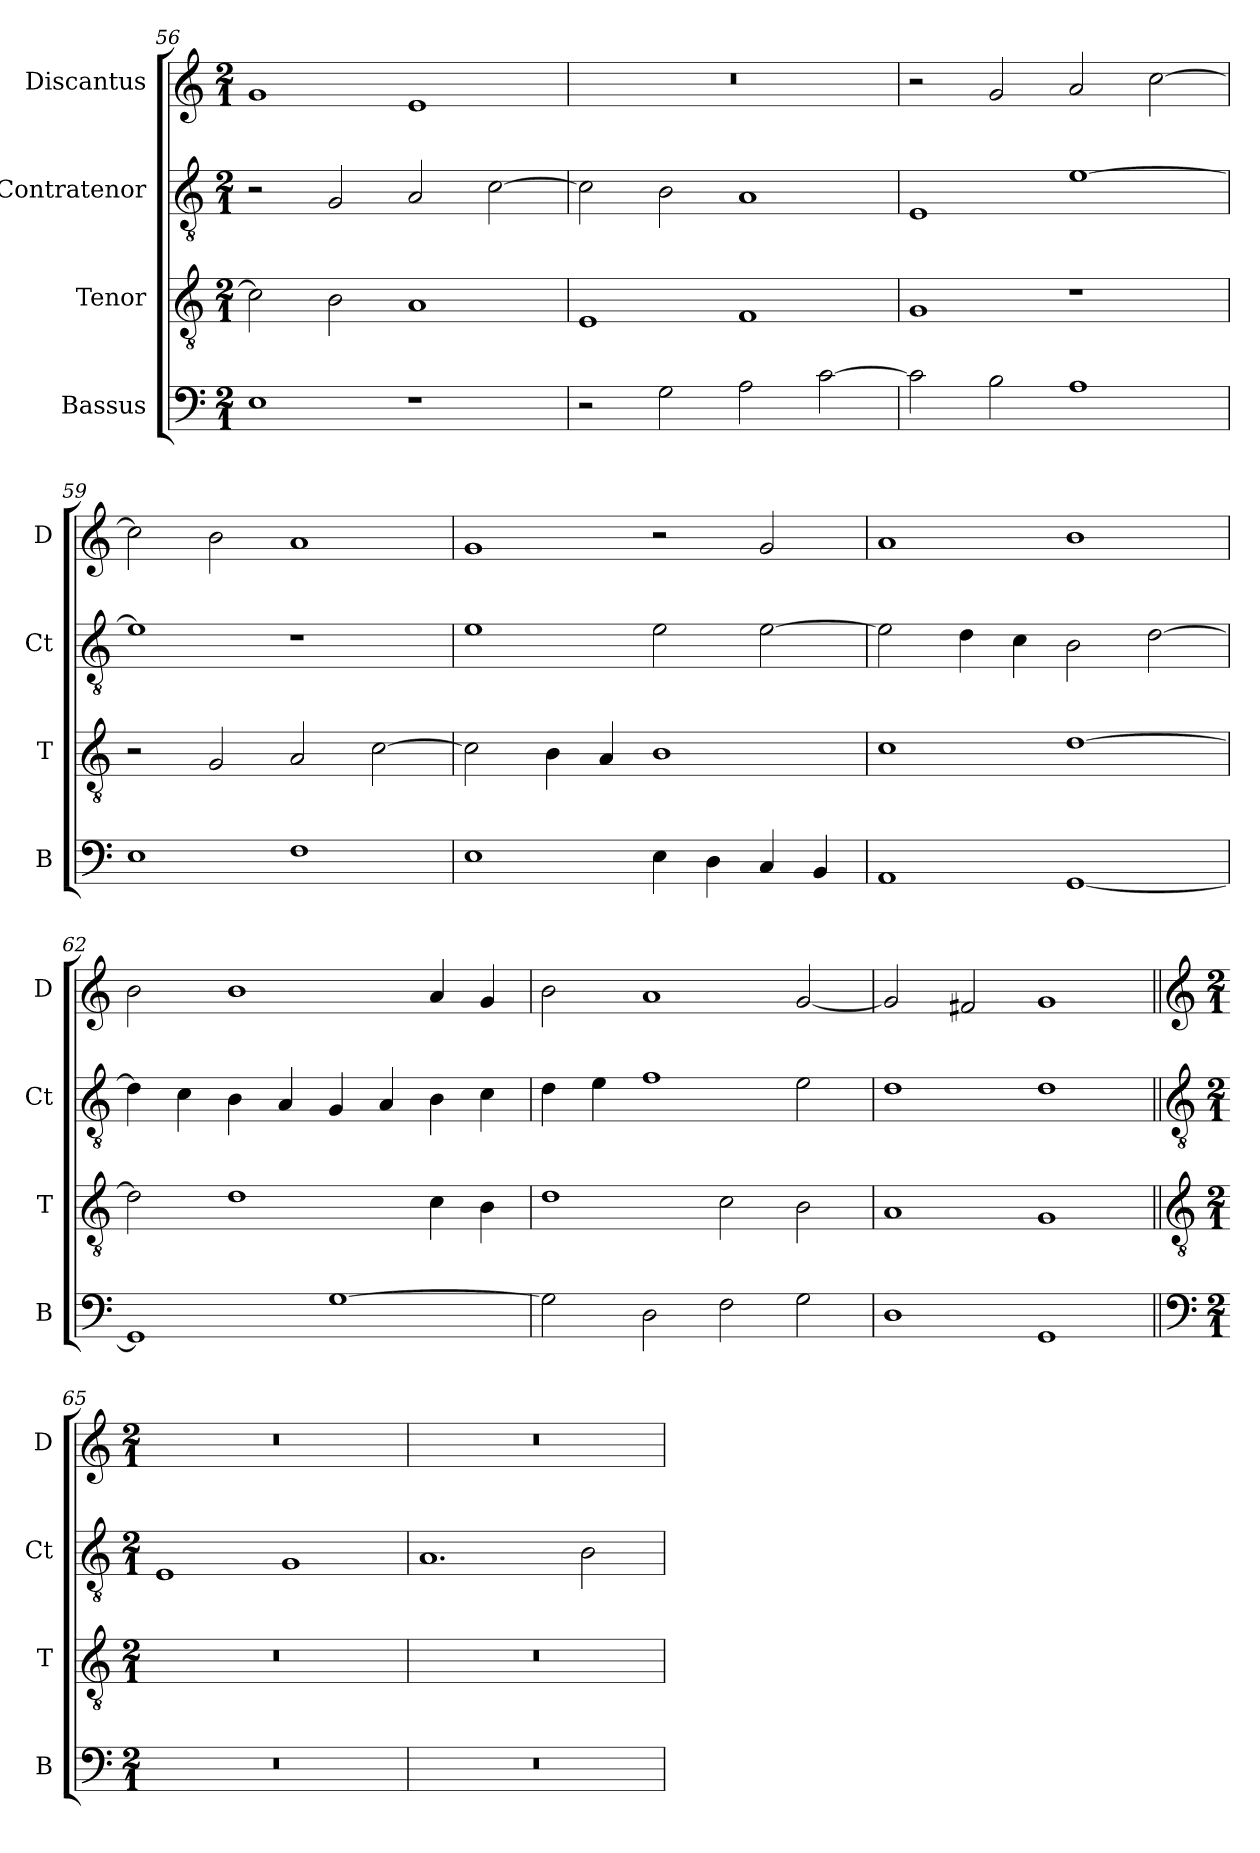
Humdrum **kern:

**kern	**kern	**kern	**kern
*part4	*part3	*part2	*part1
*staff4	*staff3	*staff2	*staff1
*I"Bassus	*I"Tenor	*I"Contratenor	*I"Discantus
*I'B	*I'T	*I'Ct	*I'D
*clefF4	*clefGv2	*clefGv2	*clefG2
*k[]	*k[]	*k[]	*k[]
*M2/1	*M2/1	*M2/1	*M2/1
=56	=56	=56	=56
1E	2c\]	2r	1g
.	2B\	2G/	.
1r	1A	2A/	1e
.	.	[2c\	.
=57	=57	=57	=57
2r	1E	2c\]	0r
2G\	.	2B\	.
2A\	1F	1A	.
[2c\	.	.	.
=58	=58	=58	=58
2c\]	1G	1E	2r
2B\	.	.	2g/
1A	1r	[1e	2a/
.	.	.	[2cc\
=59	=59	=59	=59
1E	2r	1e]	2cc\]
.	2G/	.	2b\
1F	2A/	1r	1a
.	[2c\	.	.
=60	=60	=60	=60
1E	2c\]	1e	1g
.	4B\	.	.
.	4A/	.	.
4E\	1B	2e\	2r
4D\	.	.	.
4C/	.	[2e\	2g/
4BB/	.	.	.
=61	=61	=61	=61
1AA	1c	2e\]	1a
.	.	4d\	.
.	.	4c\	.
[1GG	[1d	2B\	1b
.	.	[2d\	.
=62	=62	=62	=62
1GG]	2d\]	4d\]	2b\
.	.	4c\	.
.	1d	4B\	1b
.	.	4A/	.
[1G	.	4G/	.
.	.	4A/	.
.	4c\	4B\	4a/
.	4B\	4c\	4g/
=63	=63	=63	=63
2G\]	1d	4d\	2b\
.	.	4e\	.
2D\	.	1f	1a
2F\	2c\	.	.
2G\	2B\	2e\	[2g/
=64	=64	=64	=64
1D	1A	1d	2g/]
.	.	.	2f#X/
1GG	1G	1d	1g
!!LO:LB:g=z
=65||	=65||	=65||	=65||
*clefF4	*clefGv2	*clefGv2	*clefG2
*k[]	*k[]	*k[]	*k[]
*M2/1	*M2/1	*M2/1	*M2/1
0r	0r	1E	0r
.	.	1G	.
=66	=66	=66	=66
0r	0r	1.A	0r
.	.	2B\	.
=	=	=	=
*-	*-	*-	*-
